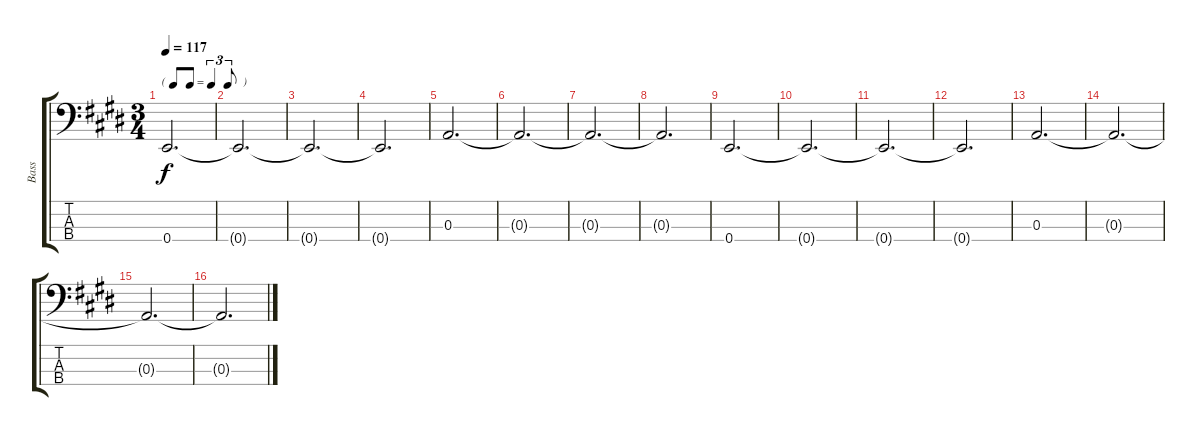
\track ("Bass" "Bass") {instrument electricbassfinger}
\staff {score tabs}
\tuning (G2 D2 A1 E1) {hide}
\ts (3 4)
\tf triplet8th
\tempo 117
\clef f4
\ks e
0.4.2{d dy f} |
0.4{t}.2{d} |
0.4{t}.2{d} |
0.4{t}.2{d} |
0.3.2{d} |
0.3{t}.2{d} |
0.3{t}.2{d} |
0.3{t}.2{d} |
0.4.2{d} |
0.4{t}.2{d} |
0.4{t}.2{d} |
0.4{t}.2{d} |
0.3.2{d} |
0.3{t}.2{d} |
0.3{t}.2{d} |
0.3{t}.2{d}
